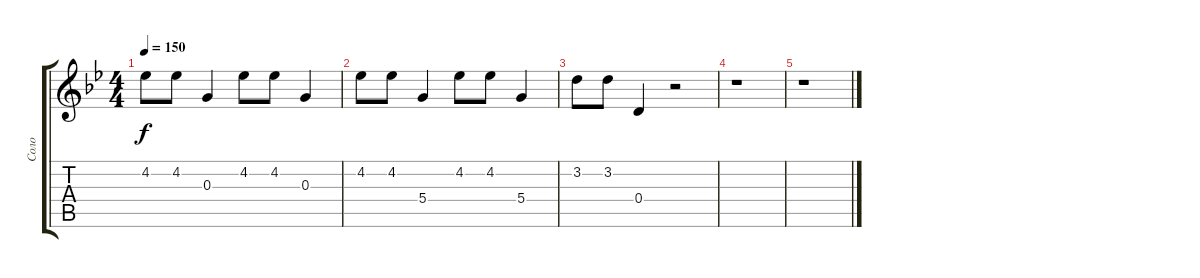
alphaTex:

\track ("Соло" "Соло") {instrument distortionguitar}
\staff {score tabs}
\tuning (E4 B3 G3 D3 A2 E2) {hide}
\ts (4 4)
\tempo 150
\clef g2
\ks gminor
4.2.8{dy f} 4.2.8 0.3.4 4.2.8 4.2.8 0.3.4 |
4.2.8 4.2.8 5.4.4 4.2.8 4.2.8 5.4.4 |
3.2.8 3.2.8 0.4.4 r.2 |
r.1 |
r.1
